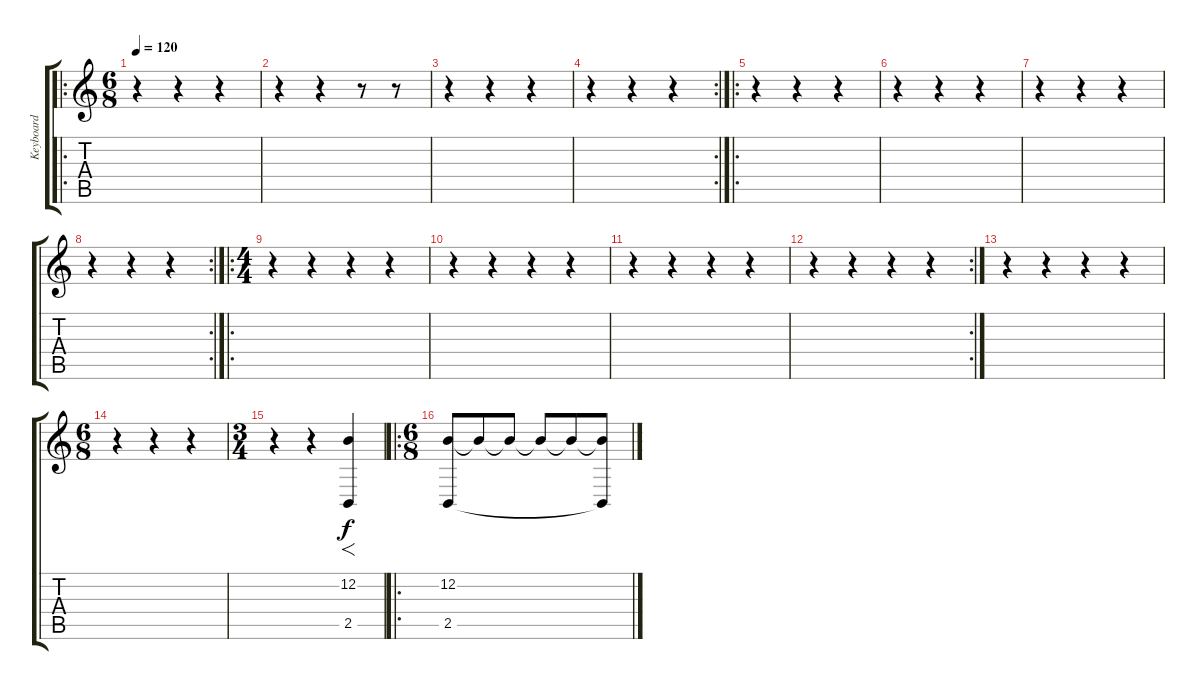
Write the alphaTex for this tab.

\track ("Keyboard" "Keyboard") {instrument stringensemble1}
\staff {score tabs}
\tuning (E4 B3 G3 D3 A2 E2) {hide}
\ro
\ts (6 8)
\tempo 120
\clef g2
\ks c
r.4{dy f} r.4 r.4 |
r.4 r.4 r.8 r.8 |
r.4 r.4 r.4 |
\rc 2
r.4 r.4 r.4 |
\ro
r.4 r.4 r.4 |
r.4 r.4 r.4 |
r.4 r.4 r.4 |
\rc 2
r.4 r.4 r.4 |
\ro
\ts (4 4)
r.4 r.4 r.4 r.4 |
r.4 r.4 r.4 r.4 |
r.4 r.4 r.4 r.4 |
\rc 2
r.4 r.4 r.4 r.4 |
r.4 r.4 r.4 r.4 |
\ts (6 8)
r.4 r.4 r.4 |
\ts (3 4)
r.4 r.4 (12.2 2.5).4{f} |
\ro
\ts (6 8)
(12.2 2.5).8 12.2{t}.8 12.2{t}.8 12.2{t}.8 12.2{t}.8 (12.2{t} 2.5{t}).8
